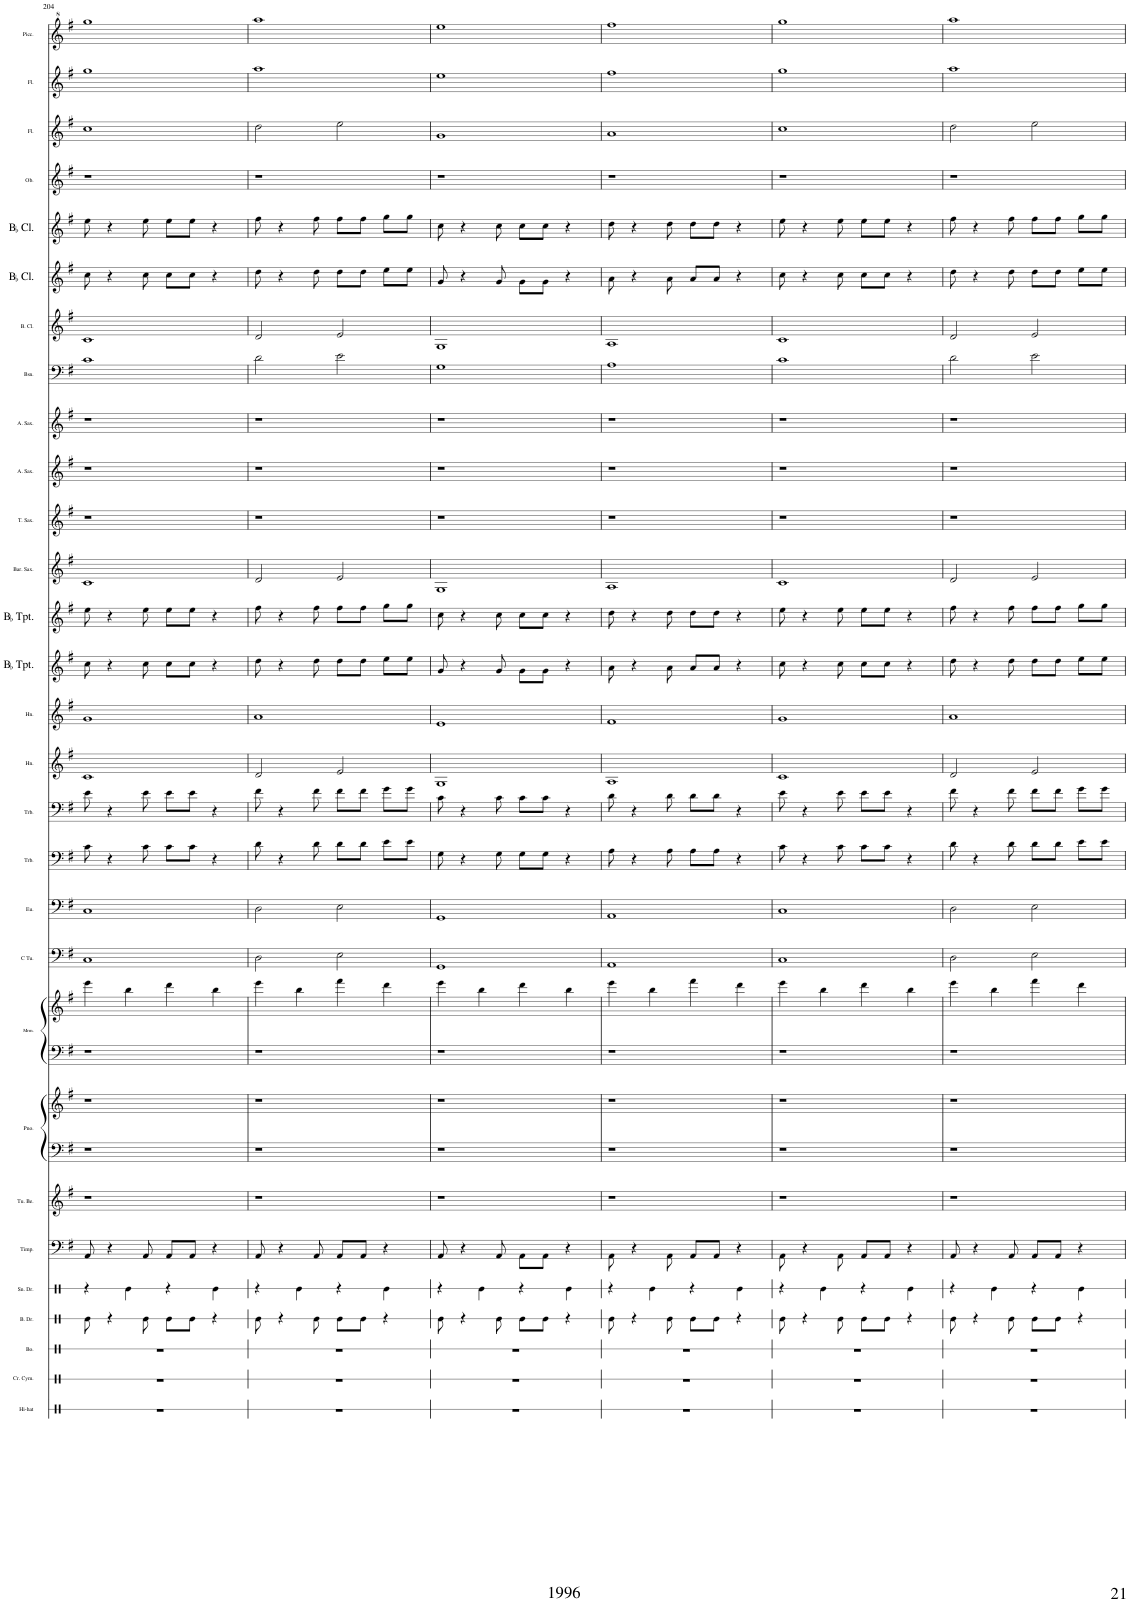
**kern	**kern	**kern	**kern	**kern	**kern	**kern	**kern	**kern	**kern	**kern	**kern	**kern	**kern	**kern	**kern	**kern	**kern	**kern	**kern	**kern	**kern	**kern	**kern	**kern	**kern	**kern	**kern	**kern	**kern	**kern
*part29	*part28	*part27	*part26	*part25	*part24	*part23	*part22	*part22	*part21	*part21	*part20	*part19	*part18	*part17	*part16	*part15	*part14	*part13	*part12	*part11	*part10	*part9	*part8	*part7	*part6	*part5	*part4	*part3	*part2	*part1
*staff31	*staff30	*staff29	*staff28	*staff27	*staff26	*staff25	*staff24	*staff23	*staff22	*staff21	*staff20	*staff19	*staff18	*staff17	*staff16	*staff15	*staff14	*staff13	*staff12	*staff11	*staff10	*staff9	*staff8	*staff7	*staff6	*staff5	*staff4	*staff3	*staff2	*staff1
*I"Hi-hat	*I"Crash Cymbal	*I"Bongos	*I"Bass Drum	*I"Snare Drum	*I"Timpani	*I"Tubular Bells	*I"Piano	*	*I"Marimba	*	*I"C Tuba	*I"Euphonium	*I"Trombone	*I"Trombone	*I"Horn	*I"Horn	*I"BaccidentalFlat Trumpet	*I"BaccidentalFlat Trumpet	*I"Baritone Saxophone	*I"Tenor Saxophone	*I"Alto Saxophone	*I"Alto Saxophone	*I"Bassoon	*I"Bass Clarinet	*I"BaccidentalFlat Clarinet	*I"BaccidentalFlat Clarinet	*I"Oboe	*I"Flute	*I"Flute	*I"Piccolo
*I'Hi-hat	*I'Cr. Cym.	*I'Bo.	*I'B. Dr.	*I'Sn. Dr.	*I'Timp.	*I'Tu. Be.	*I'Pno.	*	*I'Mrm.	*	*I'C Tu.	*I'Eu.	*I'Trb.	*I'Trb.	*I'Hn.	*I'Hn.	*I'BaccidentalFlat Tpt.	*I'BaccidentalFlat Tpt.	*I'Bar. Sax.	*I'T. Sax.	*I'A. Sax.	*I'A. Sax.	*I'Bsn.	*I'B. Cl.	*I'BaccidentalFlat Cl.	*I'BaccidentalFlat Cl.	*I'Ob.	*I'Fl.	*I'Fl.	*I'Picc.
!!LO:PB:g=z
*clefX	*clefX	*clefX	*clefX	*clefX	*clefF4	*clefG2	*clefF4	*clefG2	*clefF4	*clefG2	*clefF4	*clefF4	*clefF4	*clefF4	*clefG2	*clefG2	*clefG2	*clefG2	*clefG2	*clefG2	*clefG2	*clefG2	*clefF4	*clefG2	*clefG2	*clefG2	*clefG2	*clefG2	*clefG2	*clefG^2
*	*	*	*	*	*	*	*	*	*	*	*	*	*	*	*ITrd4c7	*ITrd4c7	*ITrd1c2	*ITrd1c2	*ITrd12c21	*ITrd8c14	*ITrd5c9	*ITrd5c9	*	*ITrd8c14	*ITrd1c2	*ITrd1c2	*	*	*	*ITrd-7c-12
*k[]	*k[]	*k[]	*k[]	*k[]	*k[f#]	*k[f#]	*k[f#]	*k[f#]	*k[f#]	*k[f#]	*k[f#]	*k[f#]	*k[f#]	*k[f#]	*k[f#]	*k[f#]	*k[f#]	*k[f#]	*k[f#]	*k[f#]	*k[f#]	*k[f#]	*k[f#]	*k[f#]	*k[f#]	*k[f#]	*k[f#]	*k[f#]	*k[f#]	*k[f#]
*M4/4	*M4/4	*M4/4	*M4/4	*M4/4	*M4/4	*M4/4	*M4/4	*M4/4	*M4/4	*M4/4	*M4/4	*M4/4	*M4/4	*M4/4	*M4/4	*M4/4	*M4/4	*M4/4	*M4/4	*M4/4	*M4/4	*M4/4	*M4/4	*M4/4	*M4/4	*M4/4	*M4/4	*M4/4	*M4/4	*M4/4
=204	=204	=204	=204	=204	=204	=204	=204	=204	=204	=204	=204	=204	=204	=204	=204	=204	=204	=204	=204	=204	=204	=204	=204	=204	=204	=204	=204	=204	=204	=204
1r	1r	1r	8Re\	4r	8AA/	1r	1r	1r	1r	4eee\	1C	1C	8c\	8e\	1c	1g	8cc\	8ee\	1c	1r	1r	1r	1c	1c	8cc\	8ee\	1r	1cc	1gg	1ggg
.	.	.	4r	.	4r	.	.	.	.	.	.	.	4r	4r	.	.	4r	4r	.	.	.	.	.	.	4r	4r	.	.	.	.
.	.	.	.	4Re\	.	.	.	.	.	4bb\	.	.	.	.	.	.	.	.	.	.	.	.	.	.	.	.	.	.	.	.
.	.	.	8Re\	.	8AA/	.	.	.	.	.	.	.	8c\	8e\	.	.	8cc\	8ee\	.	.	.	.	.	.	8cc\	8ee\	.	.	.	.
.	.	.	8Re\L	4r	8AA/L	.	.	.	.	4ddd\	.	.	8c\L	8e\L	.	.	8cc\L	8ee\L	.	.	.	.	.	.	8cc\L	8ee\L	.	.	.	.
.	.	.	8Re\J	.	8AA/J	.	.	.	.	.	.	.	8c\J	8e\J	.	.	8cc\J	8ee\J	.	.	.	.	.	.	8cc\J	8ee\J	.	.	.	.
.	.	.	4r	4Re\	4r	.	.	.	.	4bb\	.	.	4r	4r	.	.	4r	4r	.	.	.	.	.	.	4r	4r	.	.	.	.
=205	=205	=205	=205	=205	=205	=205	=205	=205	=205	=205	=205	=205	=205	=205	=205	=205	=205	=205	=205	=205	=205	=205	=205	=205	=205	=205	=205	=205	=205	=205
1r	1r	1r	8Re\	4r	8AA/	1r	1r	1r	1r	4eee\	2D\	2D\	8d\	8f#\	2d/	1a	8dd\	8ff#\	2d/	1r	1r	1r	2d\	2d/	8dd\	8ff#\	1r	2dd\	1aa	1aaa
.	.	.	4r	.	4r	.	.	.	.	.	.	.	4r	4r	.	.	4r	4r	.	.	.	.	.	.	4r	4r	.	.	.	.
.	.	.	.	4Re\	.	.	.	.	.	4bb\	.	.	.	.	.	.	.	.	.	.	.	.	.	.	.	.	.	.	.	.
.	.	.	8Re\	.	8AA/	.	.	.	.	.	.	.	8d\	8f#\	.	.	8dd\	8ff#\	.	.	.	.	.	.	8dd\	8ff#\	.	.	.	.
.	.	.	8Re\L	4r	8AA/L	.	.	.	.	4fff#\	2E\	2E\	8d\L	8f#\L	2e/	.	8dd\L	8ff#\L	2e/	.	.	.	2e\	2e/	8dd\L	8ff#\L	.	2ee\	.	.
.	.	.	8Re\J	.	8AA/J	.	.	.	.	.	.	.	8d\J	8f#\J	.	.	8dd\J	8ff#\J	.	.	.	.	.	.	8dd\J	8ff#\J	.	.	.	.
.	.	.	4r	4Re\	4r	.	.	.	.	4ddd\	.	.	8e\L	8g\L	.	.	8ee\L	8gg\L	.	.	.	.	.	.	8ee\L	8gg\L	.	.	.	.
.	.	.	.	.	.	.	.	.	.	.	.	.	8e\J	8g\J	.	.	8ee\J	8gg\J	.	.	.	.	.	.	8ee\J	8gg\J	.	.	.	.
=206	=206	=206	=206	=206	=206	=206	=206	=206	=206	=206	=206	=206	=206	=206	=206	=206	=206	=206	=206	=206	=206	=206	=206	=206	=206	=206	=206	=206	=206	=206
1r	1r	1r	8Re\	4r	8AA/	1r	1r	1r	1r	4eee\	1GG	1GG	8G\	8c\	1G	1e	8g/	8cc\	1G	1r	1r	1r	1G	1G	8g/	8cc\	1r	1g	1ee	1eee
.	.	.	4r	.	4r	.	.	.	.	.	.	.	4r	4r	.	.	4r	4r	.	.	.	.	.	.	4r	4r	.	.	.	.
.	.	.	.	4Re\	.	.	.	.	.	4bb\	.	.	.	.	.	.	.	.	.	.	.	.	.	.	.	.	.	.	.	.
.	.	.	8Re\	.	8AA/	.	.	.	.	.	.	.	8G\	8c\	.	.	8g/	8cc\	.	.	.	.	.	.	8g/	8cc\	.	.	.	.
.	.	.	8Re\L	4r	8AA\L	.	.	.	.	4ddd\	.	.	8G\L	8c\L	.	.	8g\L	8cc\L	.	.	.	.	.	.	8g\L	8cc\L	.	.	.	.
.	.	.	8Re\J	.	8AA\J	.	.	.	.	.	.	.	8G\J	8c\J	.	.	8g\J	8cc\J	.	.	.	.	.	.	8g\J	8cc\J	.	.	.	.
.	.	.	4r	4Re\	4r	.	.	.	.	4bb\	.	.	4r	4r	.	.	4r	4r	.	.	.	.	.	.	4r	4r	.	.	.	.
=207	=207	=207	=207	=207	=207	=207	=207	=207	=207	=207	=207	=207	=207	=207	=207	=207	=207	=207	=207	=207	=207	=207	=207	=207	=207	=207	=207	=207	=207	=207
1r	1r	1r	8Re\	4r	8AA\	1r	1r	1r	1r	4eee\	1AA	1AA	8A\	8d\	1A	1f#	8a\	8dd\	1A	1r	1r	1r	1A	1A	8a\	8dd\	1r	1a	1ff#	1fff#
.	.	.	4r	.	4r	.	.	.	.	.	.	.	4r	4r	.	.	4r	4r	.	.	.	.	.	.	4r	4r	.	.	.	.
.	.	.	.	4Re\	.	.	.	.	.	4bb\	.	.	.	.	.	.	.	.	.	.	.	.	.	.	.	.	.	.	.	.
.	.	.	8Re\	.	8AA\	.	.	.	.	.	.	.	8A\	8d\	.	.	8a\	8dd\	.	.	.	.	.	.	8a\	8dd\	.	.	.	.
.	.	.	8Re\L	4r	8AA/L	.	.	.	.	4fff#\	.	.	8A\L	8d\L	.	.	8a/L	8dd\L	.	.	.	.	.	.	8a/L	8dd\L	.	.	.	.
.	.	.	8Re\J	.	8AA/J	.	.	.	.	.	.	.	8A\J	8d\J	.	.	8a/J	8dd\J	.	.	.	.	.	.	8a/J	8dd\J	.	.	.	.
.	.	.	4r	4Re\	4r	.	.	.	.	4ddd\	.	.	4r	4r	.	.	4r	4r	.	.	.	.	.	.	4r	4r	.	.	.	.
=208	=208	=208	=208	=208	=208	=208	=208	=208	=208	=208	=208	=208	=208	=208	=208	=208	=208	=208	=208	=208	=208	=208	=208	=208	=208	=208	=208	=208	=208	=208
1r	1r	1r	8Re\	4r	8AA\	1r	1r	1r	1r	4eee\	1C	1C	8c\	8e\	1c	1g	8cc\	8ee\	1c	1r	1r	1r	1c	1c	8cc\	8ee\	1r	1cc	1gg	1ggg
.	.	.	4r	.	4r	.	.	.	.	.	.	.	4r	4r	.	.	4r	4r	.	.	.	.	.	.	4r	4r	.	.	.	.
.	.	.	.	4Re\	.	.	.	.	.	4bb\	.	.	.	.	.	.	.	.	.	.	.	.	.	.	.	.	.	.	.	.
.	.	.	8Re\	.	8AA\	.	.	.	.	.	.	.	8c\	8e\	.	.	8cc\	8ee\	.	.	.	.	.	.	8cc\	8ee\	.	.	.	.
.	.	.	8Re\L	4r	8AA/L	.	.	.	.	4ddd\	.	.	8c\L	8e\L	.	.	8cc\L	8ee\L	.	.	.	.	.	.	8cc\L	8ee\L	.	.	.	.
.	.	.	8Re\J	.	8AA/J	.	.	.	.	.	.	.	8c\J	8e\J	.	.	8cc\J	8ee\J	.	.	.	.	.	.	8cc\J	8ee\J	.	.	.	.
.	.	.	4r	4Re\	4r	.	.	.	.	4bb\	.	.	4r	4r	.	.	4r	4r	.	.	.	.	.	.	4r	4r	.	.	.	.
=209	=209	=209	=209	=209	=209	=209	=209	=209	=209	=209	=209	=209	=209	=209	=209	=209	=209	=209	=209	=209	=209	=209	=209	=209	=209	=209	=209	=209	=209	=209
1r	1r	1r	8Re\	4r	8AA/	1r	1r	1r	1r	4eee\	2D\	2D\	8d\	8f#\	2d/	1a	8dd\	8ff#\	2d/	1r	1r	1r	2d\	2d/	8dd\	8ff#\	1r	2dd\	1aa	1aaa
.	.	.	4r	.	4r	.	.	.	.	.	.	.	4r	4r	.	.	4r	4r	.	.	.	.	.	.	4r	4r	.	.	.	.
.	.	.	.	4Re\	.	.	.	.	.	4bb\	.	.	.	.	.	.	.	.	.	.	.	.	.	.	.	.	.	.	.	.
.	.	.	8Re\	.	8AA/	.	.	.	.	.	.	.	8d\	8f#\	.	.	8dd\	8ff#\	.	.	.	.	.	.	8dd\	8ff#\	.	.	.	.
.	.	.	8Re\L	4r	8AA/L	.	.	.	.	4fff#\	2E\	2E\	8d\L	8f#\L	2e/	.	8dd\L	8ff#\L	2e/	.	.	.	2e\	2e/	8dd\L	8ff#\L	.	2ee\	.	.
.	.	.	8Re\J	.	8AA/J	.	.	.	.	.	.	.	8d\J	8f#\J	.	.	8dd\J	8ff#\J	.	.	.	.	.	.	8dd\J	8ff#\J	.	.	.	.
.	.	.	4r	4Re\	4r	.	.	.	.	4ddd\	.	.	8e\L	8g\L	.	.	8ee\L	8gg\L	.	.	.	.	.	.	8ee\L	8gg\L	.	.	.	.
.	.	.	.	.	.	.	.	.	.	.	.	.	8e\J	8g\J	.	.	8ee\J	8gg\J	.	.	.	.	.	.	8ee\J	8gg\J	.	.	.	.
=	=	=	=	=	=	=	=	=	=	=	=	=	=	=	=	=	=	=	=	=	=	=	=	=	=	=	=	=	=	=
*-	*-	*-	*-	*-	*-	*-	*-	*-	*-	*-	*-	*-	*-	*-	*-	*-	*-	*-	*-	*-	*-	*-	*-	*-	*-	*-	*-	*-	*-	*-
